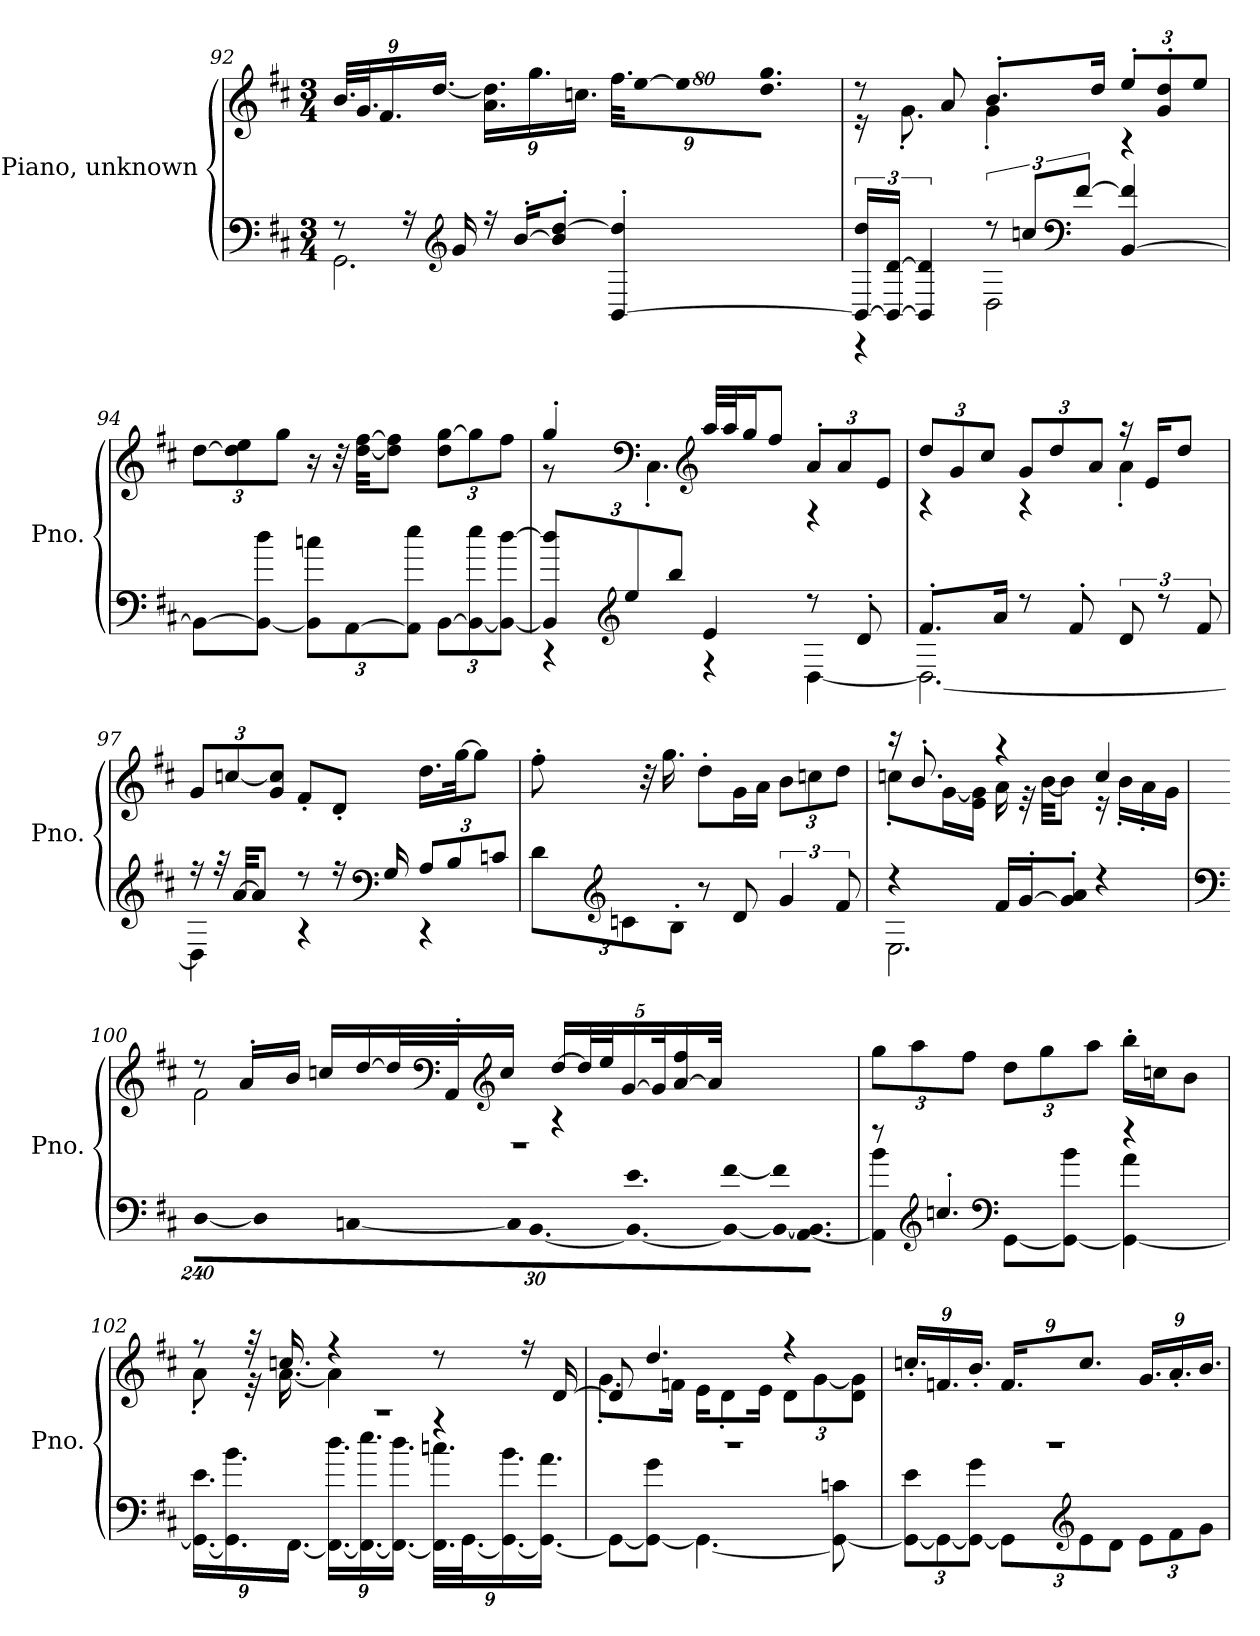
**kern	**kern
*part1	*part1
*staff2	*staff1
*I"Piano, unknown	*
*I'Pno.	*
*clefF4	*clefG2
*k[f#c#]	*k[f#c#]
*M3/4	*M3/4
=92	=92
*^	*
*	*	*Xbrackettup
8r	2.GG\	36.b/LLL
.	.	36.g/J
.	.	18.f#/
16r	.	.
.	.	[18.dd/JJ
*clefG2	*	*
16g/	.	.
16r	.	18.a\ 18.dd\]LL
[16b'/KL	.	.
.	.	18.gg\
8b/]' [8dd/'J	.	.
.	.	18.ccn\JJ
[4BB/' 4dd/]'	.	36.ff#\KKL
!	!	!LO:N:vis=8
.	.	[640%71ee\
!	!	!LO:N:vis=64
.	.	640%9ee\KKL]
.	.	18.dd\ 18.gg\JJ
!!LO:LB:g=z
=93	=93	=93
*	*	*^
24BB/_ 24dd/LL	4r	8r	16r
24BB/_ [24d/JJ	.	.	.
.	.	.	8.g'\
6BB/] 6d/]	.	.	.
.	.	8a/	.
12r	2D\	8.b'/L	4g'\
12ccn/L	.	.	.
*clefF4	*	*	*
[12f#/J	.	.	.
.	.	16dd/Jk	.
[4BB/ 4f#/]	.	12ee'/L	4r
.	.	12g/' 12dd/'	.
.	.	12ee/J	.
*v	*v	*	*
*	*v	*v
=94	=94
8BB\L_	[12dd\L
.	12dd\] 12ee\
8BB\_ 8dd\J	.
.	12gg\J
*Xbrackettup	*
12BB\] 12ccn\L	16r
.	32r
[12AA\	.
.	[32dd\ [32ff#\KKL
.	8dd\] 8ff#\]J
12AA\] 12ee\J	.
[12BB\L	12dd\ [12gg\L
12BB\_ 12ee\	12gg\]
12BB\_ [12dd\J	12ff#\J
=95	=95
*^	*^
12BB/] 12dd/]L	4r	4gg'/	8r
*clefG2	*	*	*
12ee/	.	.	.
*	*	*clefF4	*
.	.	.	4.C#'\
12bb/J	.	.	.
*	*	*clefG2	*
4e/	4r	32aa/LLL	.
.	.	32aa/J	.
.	.	16gg/J	.
.	.	8ff#/J	.
8r	[4D\	12a'/L	4r
.	.	12a/	.
8d'/	.	.	.
.	.	12e/J	.
!!LO:LB:g=z	!!
=96	=96	=96	=96
8.f#'/L	2.D\_	12dd/L	4r
.	.	12g/	.
.	.	12cc#/J	.
16a/Jk	.	.	.
8r	.	12g/L	4r
.	.	12dd/	.
8f#'/	.	.	.
.	.	12a/J	.
*brackettup	*	*	*
12d/	.	16r	4a'\
.	.	16e/KL	.
12r	.	.	.
.	.	8dd/J	.
12f#/	.	.	.
*	*	*v	*v
=97	=97	=97
16r	4D\]	12g/L
32r	.	.
.	.	[12ccn/
[32a/KKL	.	.
8a/J]	.	.
.	.	12g/ 12cc/]J
8r	4r	8f#'/L
16r	.	8d'/J
*clefF4	*	*
16G/	.	.
*Xbrackettup	*	*
12A/L	4r	16.dd\LL
12B/	.	.
.	.	[32gg\JK
.	.	8gg\J]
12cn/J	.	.
*v	*v	*
=98	=98
12d\L	8ff#'\
*clefG2	*
12cn\	.
.	32r
.	16.gg\
12B'\J	.
8r	8dd'\L
8d/	16g\L
.	16a\JJ
*brackettup	*
6g/	12b\L
.	12ccn\
12f#/	12dd\J
!!LO:LB:g=z
=99	=99
*^	*^
4r	2.E\	16r	8ccn'\L
.	.	8.b'/	.
.	.	.	[16g\L
.	.	.	16e\ 16g\]JJ
16f#/LL	.	4r	16a\
[16g'/J	.	.	32r
.	.	.	[32b\KKL
8g/]' 8a/'J	.	.	8b\J]
4r	.	4cc/	16r
.	.	.	16b'\LL
.	.	.	16a'\
.	.	.	16g\JJ
=100	=100	=100	=100
*clefF4	*	*	*
*	*Xbrackettup	*	*
!	!LO:N:vis=8	!	!
2.r	[960%137D\L	8r	2f#\
.	.	16a'/LL	.
!	!LO:N:vis=64	!	!
.	960%17D\KKK]	.	.
.	1920ryy	.	.
!	!LO:N:vis=8	!	!
.	[960%137Cn\	.	.
.	.	16b/JJ	.
.	.	16ccn/LL	.
!	!LO:N:vis=64	!	!
.	960%17C\KKL]	.	.
.	.	[16dd/	.
!	!LO:N:vis=16.	!	!
.	[960%103BB\	.	.
.	.	32dd/L]	.
*	*	*clefF4	*
.	.	32AA'/J	.
!	!LO:N:vis=32.	!	!
.	1920%103BB\_ 1920%103e\JK	.	.
*	*	*clefG2	*
.	.	16cc/JJ	.
!	!LO:N:vis=8	!	!
.	960%137BB\_ [960%137f#\	.	.
.	.	[20dd/LL	4r
.	.	40dd/L]	.
.	.	40ee/J	.
.	.	[20g/	.
!	!LO:N:vis=64	!	!
.	960%17BB\_ 960%17f#\]KKL	.	.
!	!LO:N:vis=16.	!	!
.	[960%103AA\ 960%103BB\]JJ	.	.
.	.	40g/K]	.
.	.	[20a/ 20ff#/	.
.	.	40a/JJk]	.
*	*	*v	*v
!!LO:LB:g=z
=101	=101	=101
8r	4AA\] 4b\	12gg\L
.	.	12aa\
*clefG2	*	*
4.ccn'/	.	.
.	.	12ff#\J
*clefF4	*	*
.	[8GG\L	12dd\L
.	.	12gg\
.	8GG\_ 8b\J	.
.	.	12aa\J
4r	4GG\_ 4a\	16bb'\LL
.	.	16ccn\J
.	.	8b\J
=102	=102	=102
*	*	*^
2.r	18.GG\_ 18.e\LL	8r	8a'\
.	18.GG\] 18.b\	.	.
.	.	32r	32r
.	.	16.ccn/	[16.a\
.	[18.FF#\JJ	.	.
.	18.FF#\_ 18.dd\LL	4r	4a\]
.	18.FF#\_ 18.ee\	.	.
.	18.FF#\_ 18.dd\JJ	.	.
.	36.FF#\] 36.ccn\LLL	8r	4r
.	[36.GG\J	.	.
.	18.GG\_ 18.b\	.	.
.	.	16r	.
.	18.GG\_ 18.a\JJ	.	.
.	.	[16d/	.
!!LO:LB:g=z	!!
=103	=103	=103	=103
2.r	8GG\L_	8d/]	8.g'\L
.	8GG\_ 8g\J	4.dd/	.
.	.	.	16fn\Jk
.	4.GG\_	.	16e\KL
.	.	.	8d'\
.	.	.	16e\Jk
.	.	4r	12d\L
.	.	.	[12g\
.	8GG\_ 8cn\	.	.
.	.	.	12d\ 12g\]J
*	*	*v	*v
=104	=104	=104
2.r	12GG\_ 12e\L	18.ccn'/LL
.	12GG\_	18.fn/
.	12GG\_ 12g\J	18.b'/JJ
.	12GG\L]	18.f/KL
*clefG2	*	*
.	12e\	9.cc/J
.	12d\J	.
.	12e\L	18.g/LL
.	12f#\	18.a'/
.	12g\J	18.b/JJ
*v	*v	*
=	=
*-	*-
